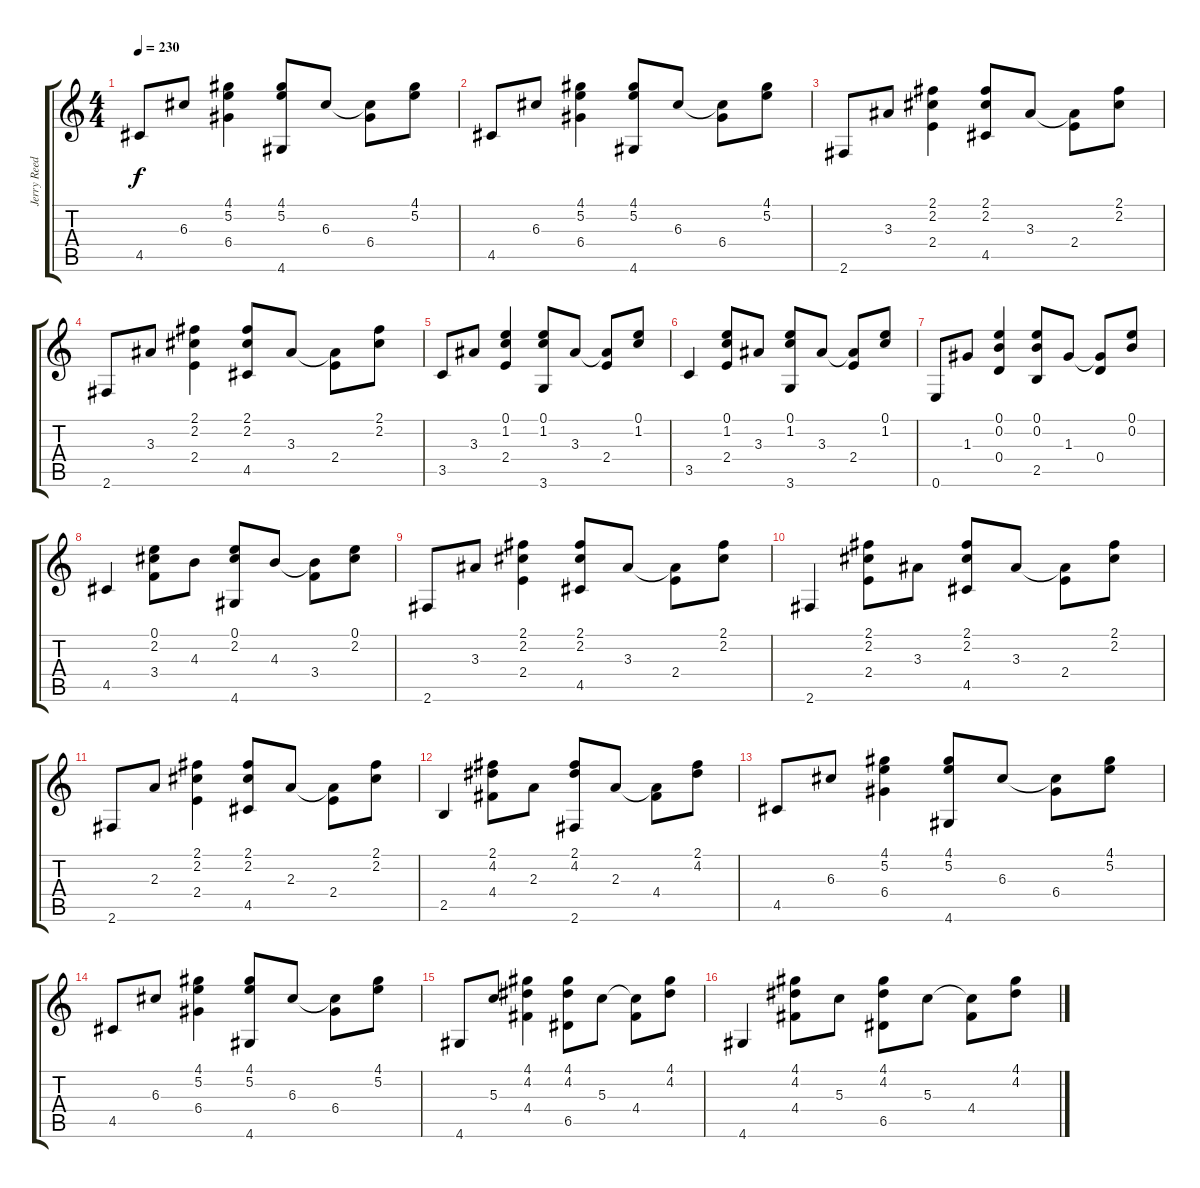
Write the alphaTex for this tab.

\track ("Jerry Reed" "Jerry Reed") {instrument acousticguitarnylon}
\staff {score tabs}
\tuning (E4 B3 G3 D3 A2 E2) {hide}
\ts (4 4)
\tempo 230
\clef g2
\ks c
4.5.8{dy f} 6.3.8 (4.1 5.2 6.4).4 (4.1 5.2 4.6).8 6.3.8 (6.3{t} 6.4).8 (4.1 5.2).8 |
4.5.8 6.3.8 (4.1 5.2 6.4).4 (4.1 5.2 4.6).8 6.3.8 (6.3{t} 6.4).8 (4.1 5.2).8 |
2.6.8 3.3.8 (2.1 2.2 2.4).4 (2.1 2.2 4.5).8 3.3.8 (3.3{t} 2.4).8 (2.1 2.2).8 |
2.6.8 3.3.8 (2.1 2.2 2.4).4 (2.1 2.2 4.5).8 3.3.8 (3.3{t} 2.4).8 (2.1 2.2).8 |
3.5.8 3.3.8 (0.1 1.2 2.4).4 (0.1 1.2 3.6).8 3.3.8 (3.3{t} 2.4).8 (0.1 1.2).8 |
3.5.4 (0.1 1.2 2.4).8 3.3.8 (0.1 1.2 3.6).8 3.3.8 (3.3{t} 2.4).8 (0.1 1.2).8 |
0.6.8 1.3.8 (0.1 0.2 0.4).4 (0.1 0.2 2.5).8 1.3.8 (1.3{t} 0.4).8 (0.1 0.2).8 |
4.5.4 (0.1 2.2 3.4).8 4.3.8 (0.1 2.2 4.6).8 4.3.8 (4.3{t} 3.4).8 (0.1 2.2).8 |
2.6.8 3.3.8 (2.1 2.2 2.4).4 (2.1 2.2 4.5).8 3.3.8 (3.3{t} 2.4).8 (2.1 2.2).8 |
2.6.4 (2.1 2.2 2.4).8 3.3.8 (2.1 2.2 4.5).8 3.3.8 (3.3{t} 2.4).8 (2.1 2.2).8 |
2.6.8 2.3.8 (2.1 2.2 2.4).4 (2.1 2.2 4.5).8 2.3.8 (2.3{t} 2.4).8 (2.1 2.2).8 |
2.5.4 (2.1 4.2 4.4).8 2.3.8 (2.1 4.2 2.6).8 2.3.8 (2.3{t} 4.4).8 (2.1 4.2).8 |
4.5.8{volume 9} 6.3.8 (4.1 5.2 6.4).4 (4.1 5.2 4.6).8 6.3.8 (6.3{t} 6.4).8 (4.1 5.2).8 |
4.5.8 6.3.8 (4.1 5.2 6.4).4 (4.1 5.2 4.6).8 6.3.8 (6.3{t} 6.4).8 (4.1 5.2).8 |
4.6.8 5.3.8 (4.1 4.2 4.4).4 (4.1 4.2 6.5).8 5.3.8 (5.3{t} 4.4).8 (4.1 4.2).8 |
4.6.4 (4.1 4.2 4.4).8 5.3.8 (4.1 4.2 6.5).8 5.3.8 (5.3{t} 4.4).8 (4.1 4.2).8
